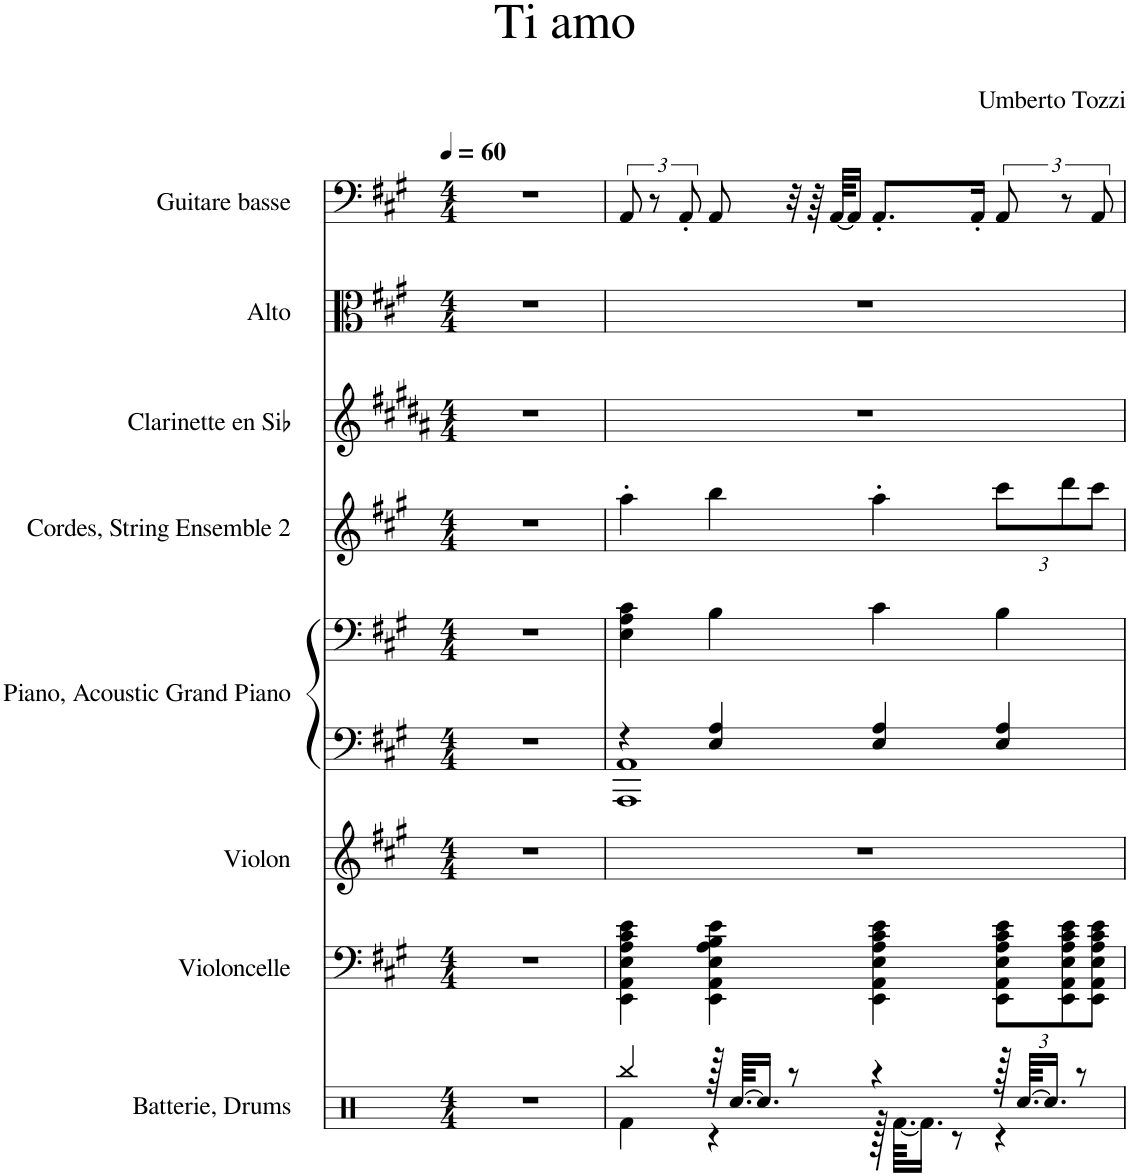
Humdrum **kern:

**kern	**kern	**kern	**kern	**kern	**kern	**kern	**kern	**kern
*part8	*part7	*part6	*part5	*part5	*part4	*part3	*part2	*part1
*staff9	*staff8	*staff7	*staff6	*staff5	*staff4	*staff3	*staff2	*staff1
*I"Batterie, Drums	*I"Violoncelle	*I"Violon	*I"Piano, Acoustic Grand Piano	*	*I"Cordes, String Ensemble 2	*I"Clarinette en Sib	*I"Alto	*I"Guitare basse
*I'Bat.	*I'Vlc	*I'Vln.	*I'Pia.	*	*I'St.	*I'Clar. Sib	*I'Alt.	*I'Guit. B.
*clefX	*clefF4	*clefG2	*clefF4	*clefF4	*clefG2	*clefG2	*clefC3	*clefF4
*	*	*	*	*	*	*Trd1c2	*	*Trd7c12
*k[]	*k[f#c#g#]	*k[f#c#g#]	*k[f#c#g#]	*k[f#c#g#]	*k[f#c#g#]	*k[f#c#g#d#a#]	*k[f#c#g#]	*k[f#c#g#]
*M4/4	*M4/4	*M4/4	*M4/4	*M4/4	*M4/4	*M4/4	*M4/4	*M4/4
*MM60	*MM60	*MM60	*MM60	*MM60	*MM60	*MM60	*MM60	*MM60
=1	=1	=1	=1	=1	=1	=1	=1	=1
1r	1r	1r	1r	1r	1r	1r	1r	1r
=2	=2	=2	=2	=2	=2	=2	=2	=2
*^	*	*	*^	*	*	*	*	*
4Rbb/	4Rf\	4EE\ 4AA\ 4E\ 4A\ 4c#\ 4e\	1r	4r	1AAA 1AA	4E\ 4A\ 4c#\	4aa'\	1r	1r	12AA/
.	.	.	.	.	.	.	.	.	.	12r
.	.	.	.	.	.	.	.	.	.	12AA'/
128r	4r	4EE\ 4AA\ 4E\ 4A\ 4B\ 4e\	.	4E/ 4A/	.	4B\	4bb\	.	.	8AA/
[64.Rcc/KKLL	.	.	.	.	.	.	.	.	.	.
16.Rcc/JJ]	.	.	.	.	.	.	.	.	.	.
8r	.	.	.	.	.	.	.	.	.	32r
.	.	.	.	.	.	.	.	.	.	64r
.	.	.	.	.	.	.	.	.	.	[64AA/KKLL
.	.	.	.	.	.	.	.	.	.	16AA/JJ]
4r	128r	4EE\ 4AA\ 4E\ 4A\ 4c#\ 4e\	.	4E/ 4A/	.	4c#\	4aa'\	.	.	8.AA'/L
.	[64.Rf\KKLL	.	.	.	.	.	.	.	.	.
.	16.Rf\JJ]	.	.	.	.	.	.	.	.	.
.	8r	.	.	.	.	.	.	.	.	.
.	.	.	.	.	.	.	.	.	.	16AA'/Jk
*	*	*Xbrackettup	*	*	*	*	*Xbrackettup	*	*	*
128r	4r	12EE\ 12AA\ 12E\ 12A\ 12c#\ 12e\L	.	4E/ 4A/	.	4B\	12ccc#\L	.	.	12AA/
[64.Rcc/KKLL	.	.	.	.	.	.	.	.	.	.
16.Rcc/JJ]	.	.	.	.	.	.	.	.	.	.
.	.	12EE\ 12AA\ 12E\ 12A\ 12c#\ 12e\	.	.	.	.	12ddd\	.	.	12r
8r	.	.	.	.	.	.	.	.	.	.
.	.	12EE\ 12AA\ 12E\ 12A\ 12c#\ 12e\J	.	.	.	.	12ccc#\J	.	.	12AA/
*v	*v	*	*	*v	*v	*	*	*	*	*
=	=	=	=	=	=	=	=	=
*-	*-	*-	*-	*-	*-	*-	*-	*-
